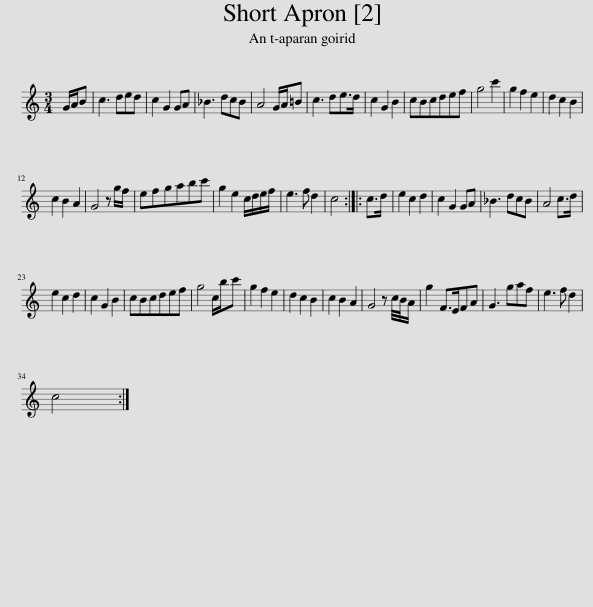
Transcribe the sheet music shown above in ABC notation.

X:1
L:1/8
M:3/4
I:linebreak $
K:C
V:1 treble
V:1
 G/A/B | c3 ded | c2 G2 GA | _B3 dcB | A4 G/A/=B | %5
 c3 de>d | c2 G2 B2 | cBcdef | g4 c'2 | g2 f2 e2 | %10
 d2 c2 B2 |$ c2 B2 A2 | G4 z g/f/ | efgabc' | g2 e2 c/d/e/f/ | %15
 e3 f d2 | c4 :: c>d | e2 c2 d2 | c2 G2 GA | %20
 _B3 dcB | A4 c>d |$ e2 c2 d2 | c2 G2 B2 | cBcdef | %25
 g4 c/b/c' | g2 f2 e2 | d2 c2 B2 | c2 B2 A2 | G4 z c/4B/4A/ | %30
 g2 F>EFA | G3 gaf | e3 f d2 |$ c4 :| %34
